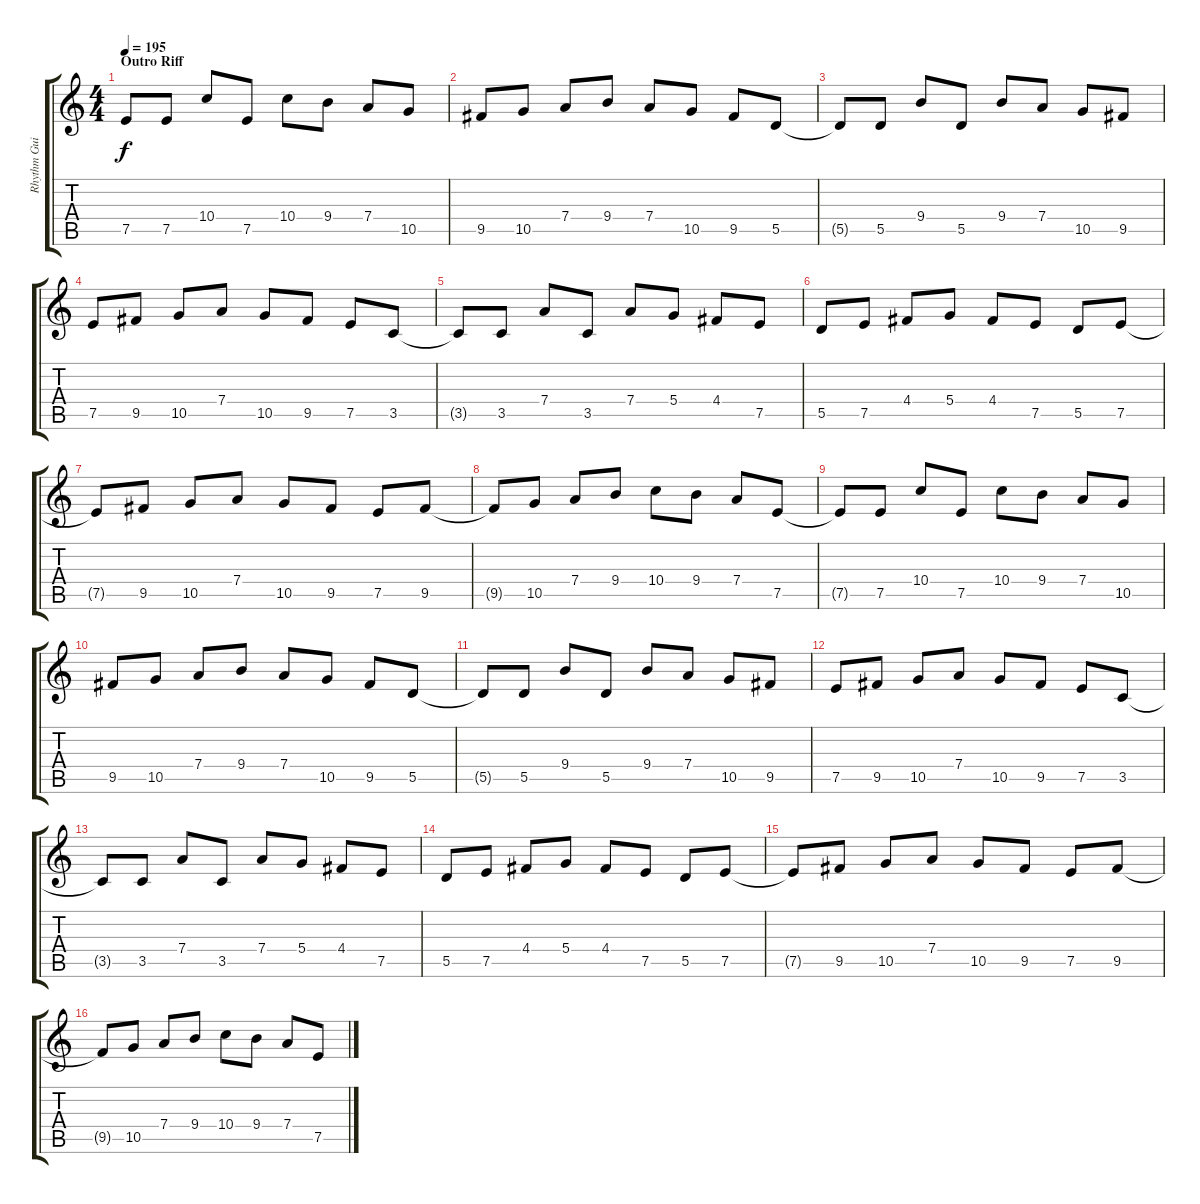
\track ("Rhythm Guitar 2" "Rhythm Gui") {instrument overdrivenguitar}
\staff {score tabs}
\tuning (E4 B3 G3 D3 A2 E2) {hide}
\ts (4 4)
\section ("" "Outro Riff")
\tempo 195
\clef g2
\ks c
7.5{t}.8{dy f} 7.5.8 10.4.8 7.5.8 10.4.8 9.4.8 7.4.8 10.5.8 |
9.5.8 10.5.8 7.4.8 9.4.8 7.4.8 10.5.8 9.5.8 5.5.8 |
5.5{t}.8 5.5.8 9.4.8 5.5.8 9.4.8 7.4.8 10.5.8 9.5.8 |
7.5.8 9.5.8 10.5.8 7.4.8 10.5.8 9.5.8 7.5.8 3.5.8 |
3.5{t}.8 3.5.8 7.4.8 3.5.8 7.4.8 5.4.8 4.4.8 7.5.8 |
5.5.8 7.5.8 4.4.8 5.4.8 4.4.8 7.5.8 5.5.8 7.5.8 |
7.5{t}.8 9.5.8 10.5.8 7.4.8 10.5.8 9.5.8 7.5.8 9.5.8 |
9.5{t}.8 10.5.8 7.4.8 9.4.8 10.4.8 9.4.8 7.4.8 7.5.8 |
\section ("" "")
7.5{t}.8 7.5.8 10.4.8 7.5.8 10.4.8 9.4.8 7.4.8 10.5.8 |
9.5.8 10.5.8 7.4.8 9.4.8 7.4.8 10.5.8 9.5.8 5.5.8 |
5.5{t}.8 5.5.8 9.4.8 5.5.8 9.4.8 7.4.8 10.5.8 9.5.8 |
7.5.8 9.5.8 10.5.8 7.4.8 10.5.8 9.5.8 7.5.8 3.5.8 |
3.5{t}.8 3.5.8 7.4.8 3.5.8 7.4.8 5.4.8 4.4.8 7.5.8 |
5.5.8 7.5.8 4.4.8 5.4.8 4.4.8 7.5.8 5.5.8 7.5.8 |
7.5{t}.8 9.5.8 10.5.8 7.4.8 10.5.8 9.5.8 7.5.8 9.5.8 |
9.5{t}.8 10.5.8 7.4.8 9.4.8 10.4.8 9.4.8 7.4.8 7.5.8
